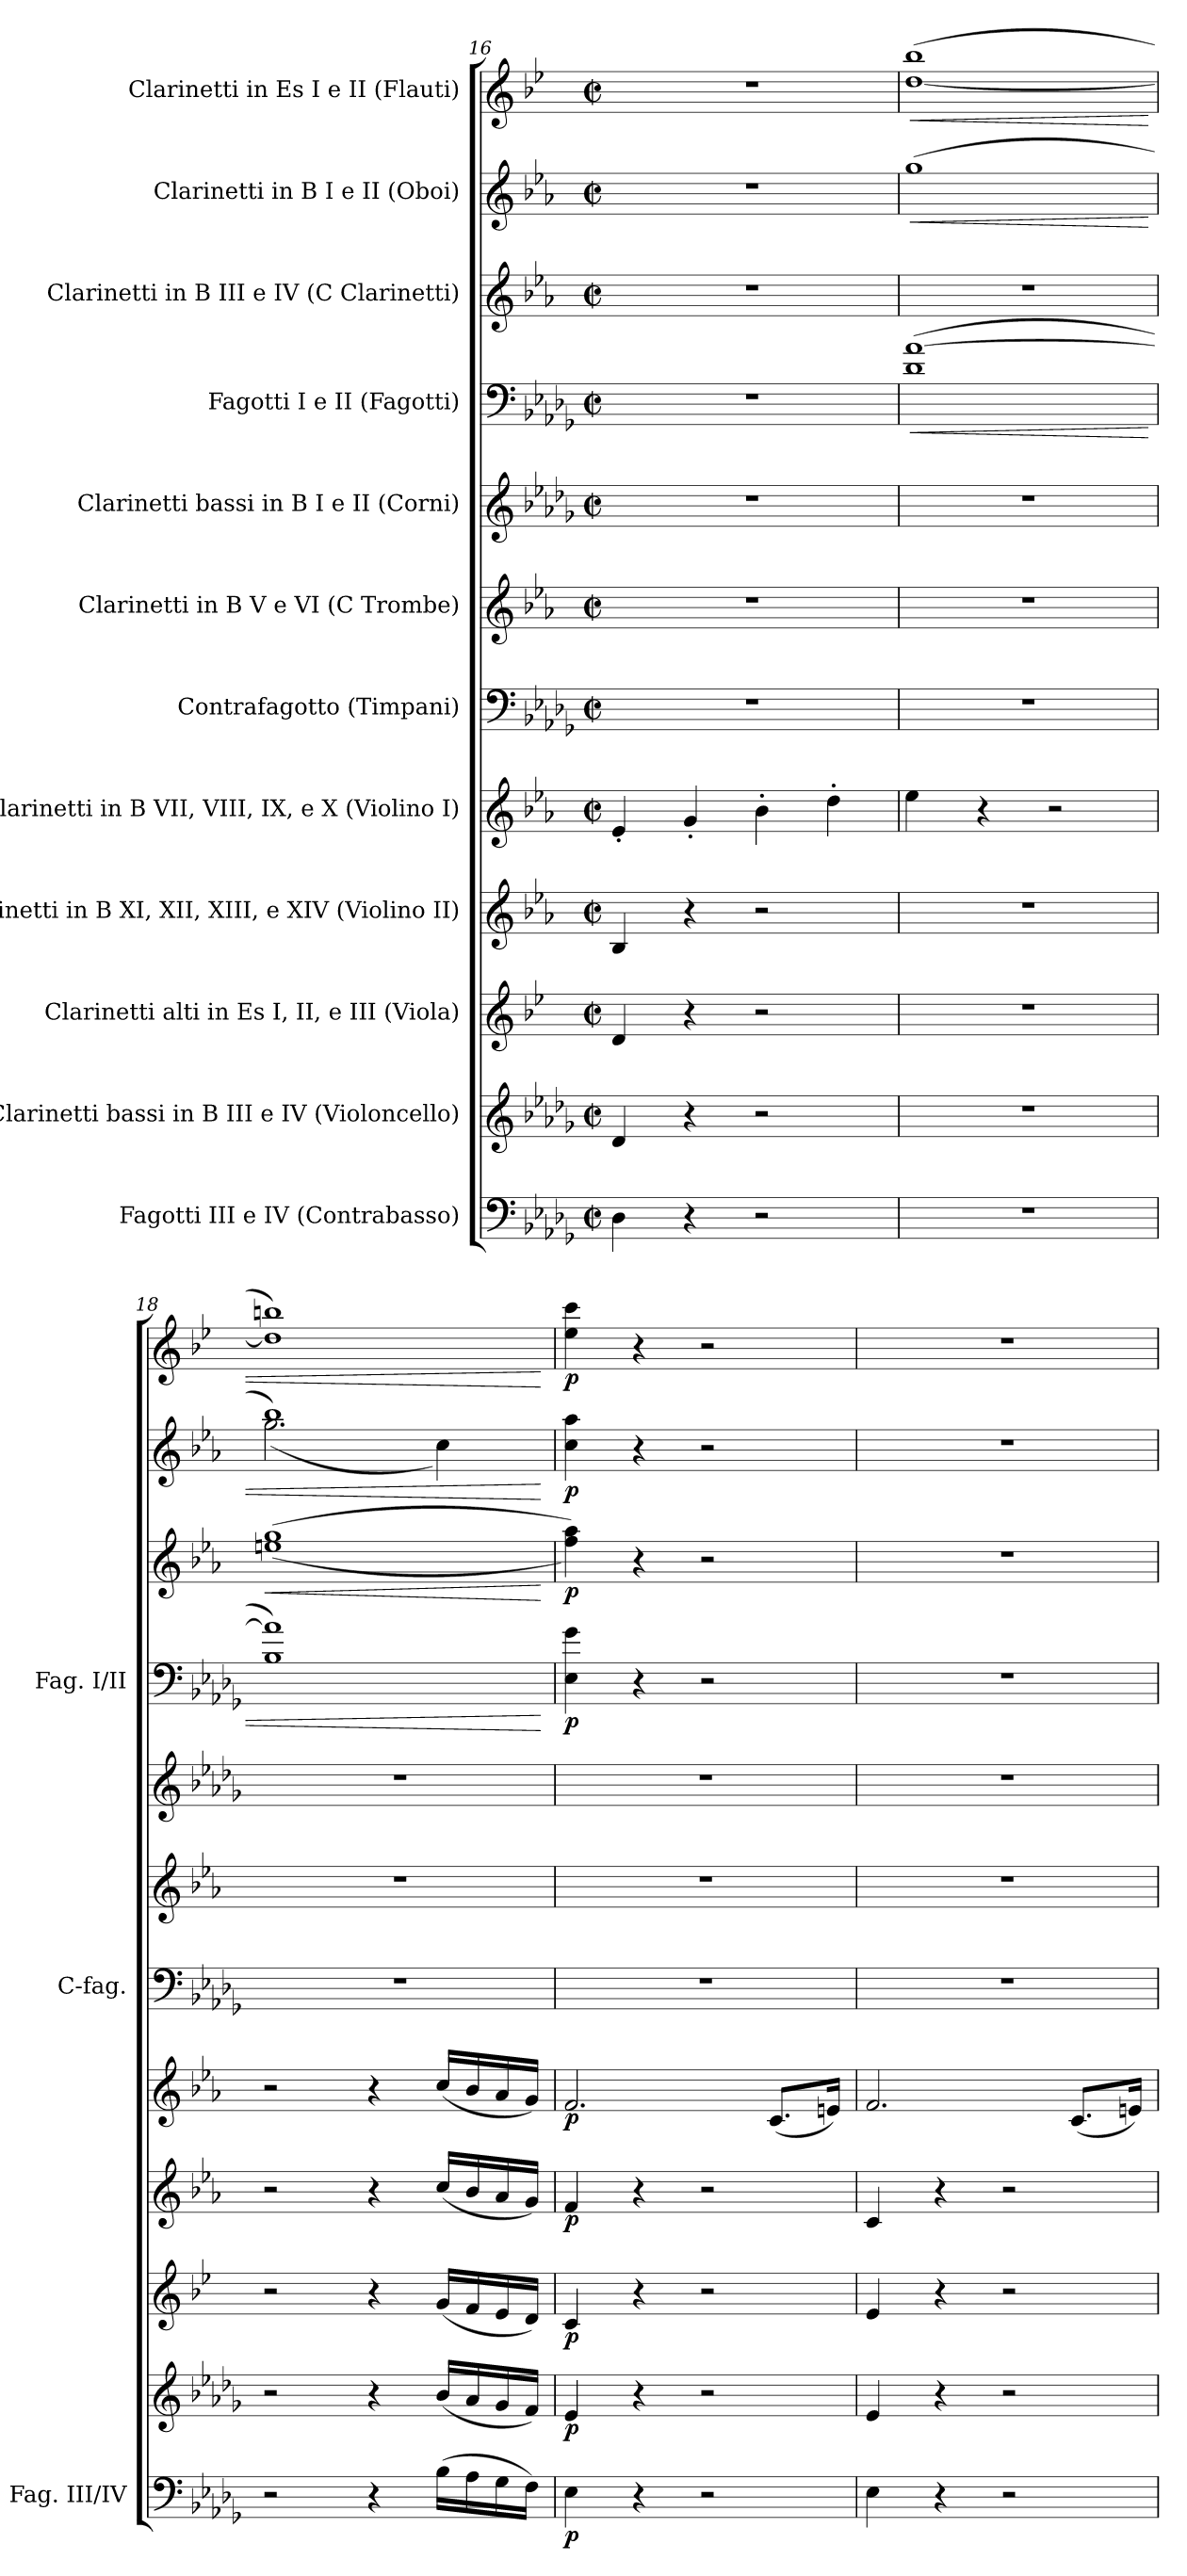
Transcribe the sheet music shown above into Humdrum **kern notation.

**kern	**dynam	**kern	**dynam	**kern	**dynam	**kern	**dynam	**kern	**dynam	**kern	**kern	**kern	**kern	**dynam	**kern	**dynam	**kern	**dynam	**kern	**dynam
*part12	*part12	*part11	*part11	*part10	*part10	*part9	*part9	*part8	*part8	*part7	*part6	*part5	*part4	*part4	*part3	*part3	*part2	*part2	*part1	*part1
*staff12	*staff12	*staff11	*staff11	*staff10	*staff10	*staff9	*staff9	*staff8	*staff8	*staff7	*staff6	*staff5	*staff4	*staff4	*staff3	*staff3	*staff2	*staff2	*staff1	*staff1
*I"Fagotti III e IV (Contrabasso)	*	*I"Clarinetti bassi in B III e IV (Violoncello)	*	*I"Clarinetti alti in Es I, II, e III (Viola)	*	*I"Clarinetti in B XI, XII, XIII, e XIV (Violino II)	*	*I"Clarinetti in B VII, VIII, IX, e X (Violino I)	*	*I"Contrafagotto (Timpani)	*I"Clarinetti in B V e VI (C Trombe)	*I"Clarinetti bassi in B I e II (Corni)	*I"Fagotti I e II (Fagotti)	*	*I"Clarinetti in B III e IV (C Clarinetti)	*	*I"Clarinetti in B I e II (Oboi)	*	*I"Clarinetti in Es I e II (Flauti)	*
*I'Fag. III/IV	*	*	*	*	*	*	*	*	*	*I'C-fag.	*	*	*I'Fag. I/II	*	*	*	*	*	*	*
*clefF4	*	*clefG2	*	*clefG2	*	*clefG2	*	*clefG2	*	*clefF4	*clefG2	*clefG2	*clefF4	*	*clefG2	*	*clefG2	*	*clefG2	*
*	*	*ITrd8c14	*	*ITrd5c9	*	*ITrd1c2	*	*ITrd1c2	*	*ITrd7c12	*ITrd1c2	*ITrd8c14	*	*	*ITrd1c2	*	*ITrd1c2	*	*ITrd-2c-3	*
*k[b-e-a-d-g-]	*	*k[b-e-a-d-g-]	*	*k[b-e-a-d-g-]	*	*k[b-e-a-d-g-]	*	*k[b-e-a-d-g-]	*	*k[b-e-a-d-g-]	*k[b-e-a-d-g-]	*k[b-e-a-d-g-]	*k[b-e-a-d-g-]	*	*k[b-e-a-d-g-]	*	*k[b-e-a-d-g-]	*	*k[b-e-a-d-g-]	*
*M2/2	*	*M2/2	*	*M2/2	*	*M2/2	*	*M2/2	*	*M2/2	*M2/2	*M2/2	*M2/2	*	*M2/2	*	*M2/2	*	*M2/2	*
*met(c|)	*	*met(c|)	*	*met(c|)	*	*met(c|)	*	*met(c|)	*	*met(c|)	*met(c|)	*met(c|)	*met(c|)	*	*met(c|)	*	*met(c|)	*	*met(c|)	*
=16	=16	=16	=16	=16	=16	=16	=16	=16	=16	=16	=16	=16	=16	=16	=16	=16	=16	=16	=16	=16
4D-\	.	4D-/	.	4F/	.	4A-/	.	4d-'/	.	1r	1r	1r	1r	.	1r	.	1r	.	1r	.
4r	.	4r	.	4r	.	4r	.	4f'/	.	.	.	.	.	.	.	.	.	.	.	.
2r	.	2r	.	2r	.	2r	.	4a-'\	.	.	.	.	.	.	.	.	.	.	.	.
.	.	.	.	.	.	.	.	4cc'\	.	.	.	.	.	.	.	.	.	.	.	.
=17	=17	=17	=17	=17	=17	=17	=17	=17	=17	=17	=17	=17	=17	=17	=17	=17	=17	=17	=17	=17
!	!	!	!	!	!	!	!	!	!	!	!	!	!	!LO:HP:b	!	!	!	!LO:HP:b	!	!LO:HP:b
1r	.	1r	.	1r	.	1r	.	4dd-\	.	1r	1r	1r	(<1d- [1a-	<	1r	.	(>1ff	<	(>[1ff 1ddd-	<
.	.	.	.	.	.	.	.	4r	.	.	.	.	.	.	.	.	.	.	.	.
.	.	.	.	.	.	.	.	2r	.	.	.	.	.	.	.	.	.	.	.	.
=18	=18	=18	=18	=18	=18	=18	=18	=18	=18	=18	=18	=18	=18	=18	=18	=18	=18	=18	=18	=18
!	!	!	!	!	!	!	!	!	!	!	!	!	!	!	!	!LO:HP:b	!	!	!	!
*	*	*	*	*	*	*	*	*	*	*	*	*	*	*	*	*	*^	*	*	*
2r	.	2r	.	2r	.	2r	.	2r	.	1r	1r	1r	1B- 1a-])	.	(<(>1ddn 1ff	<	1aa-)	(<2.ff\	.	1ff] 1dddn)	.
4r	.	4r	.	4r	.	4r	.	4r	.	.	.	.	.	.	.	.	.	.	.	.	.
(>16B-\LL	.	(<16B-/LL	.	(<16B-/LL	.	(<16b-/LL	.	(<16b-/LL	.	.	.	.	.	.	.	.	.	4b-\)	.	.	.
16A-\	.	16A-/	.	16A-/	.	16a-/	.	16a-/	.	.	.	.	.	.	.	.	.	.	.	.	.
16G-\	.	16G-/	.	16G-/	.	16g-/	.	16g-/	.	.	.	.	.	.	.	.	.	.	.	.	.
16F\JJ)	.	16F/JJ)	.	16F/JJ)	.	16f/JJ)	.	16f/JJ)	.	.	.	.	.	.	.	.	.	.	.	.	.
*	*	*	*	*	*	*	*	*	*	*	*	*	*	*	*	*	*v	*v	*	*	*
.	.	.	.	.	.	.	.	.	.	.	.	.	.	[	.	[	.	[	.	[
=19	=19	=19	=19	=19	=19	=19	=19	=19	=19	=19	=19	=19	=19	=19	=19	=19	=19	=19	=19	=19
!	!LO:DY:b	!	!LO:DY:b	!	!LO:DY:b	!	!LO:DY:b	!	!LO:DY:b	!	!	!	!	!LO:DY:b	!	!LO:DY:b	!	!LO:DY:b	!	!LO:DY:b
4E-\	p	4E-/	p	4E-/	p	4e-/	p	2.e-/	p	1r	1r	1r	4E-\ 4g-\	p	4ee-\ 4gg-\))	p	4b-\ 4gg-\	p	4gg-\ 4eee-\	p
4r	.	4r	.	4r	.	4r	.	.	.	.	.	.	4r	.	4r	.	4r	.	4r	.
2r	.	2r	.	2r	.	2r	.	.	.	.	.	.	2r	.	2r	.	2r	.	2r	.
.	.	.	.	.	.	.	.	(<8.B-/L	.	.	.	.	.	.	.	.	.	.	.	.
.	.	.	.	.	.	.	.	16dn/Jk)	.	.	.	.	.	.	.	.	.	.	.	.
=20	=20	=20	=20	=20	=20	=20	=20	=20	=20	=20	=20	=20	=20	=20	=20	=20	=20	=20	=20	=20
4E-\	.	4E-/	.	4G-/	.	4B-/	.	2.e-/	.	1r	1r	1r	1r	.	1r	.	1r	.	1r	.
4r	.	4r	.	4r	.	4r	.	.	.	.	.	.	.	.	.	.	.	.	.	.
2r	.	2r	.	2r	.	2r	.	.	.	.	.	.	.	.	.	.	.	.	.	.
.	.	.	.	.	.	.	.	(<8.B-/L	.	.	.	.	.	.	.	.	.	.	.	.
.	.	.	.	.	.	.	.	16dn/Jk)	.	.	.	.	.	.	.	.	.	.	.	.
=	=	=	=	=	=	=	=	=	=	=	=	=	=	=	=	=	=	=	=	=
*-	*-	*-	*-	*-	*-	*-	*-	*-	*-	*-	*-	*-	*-	*-	*-	*-	*-	*-	*-	*-
